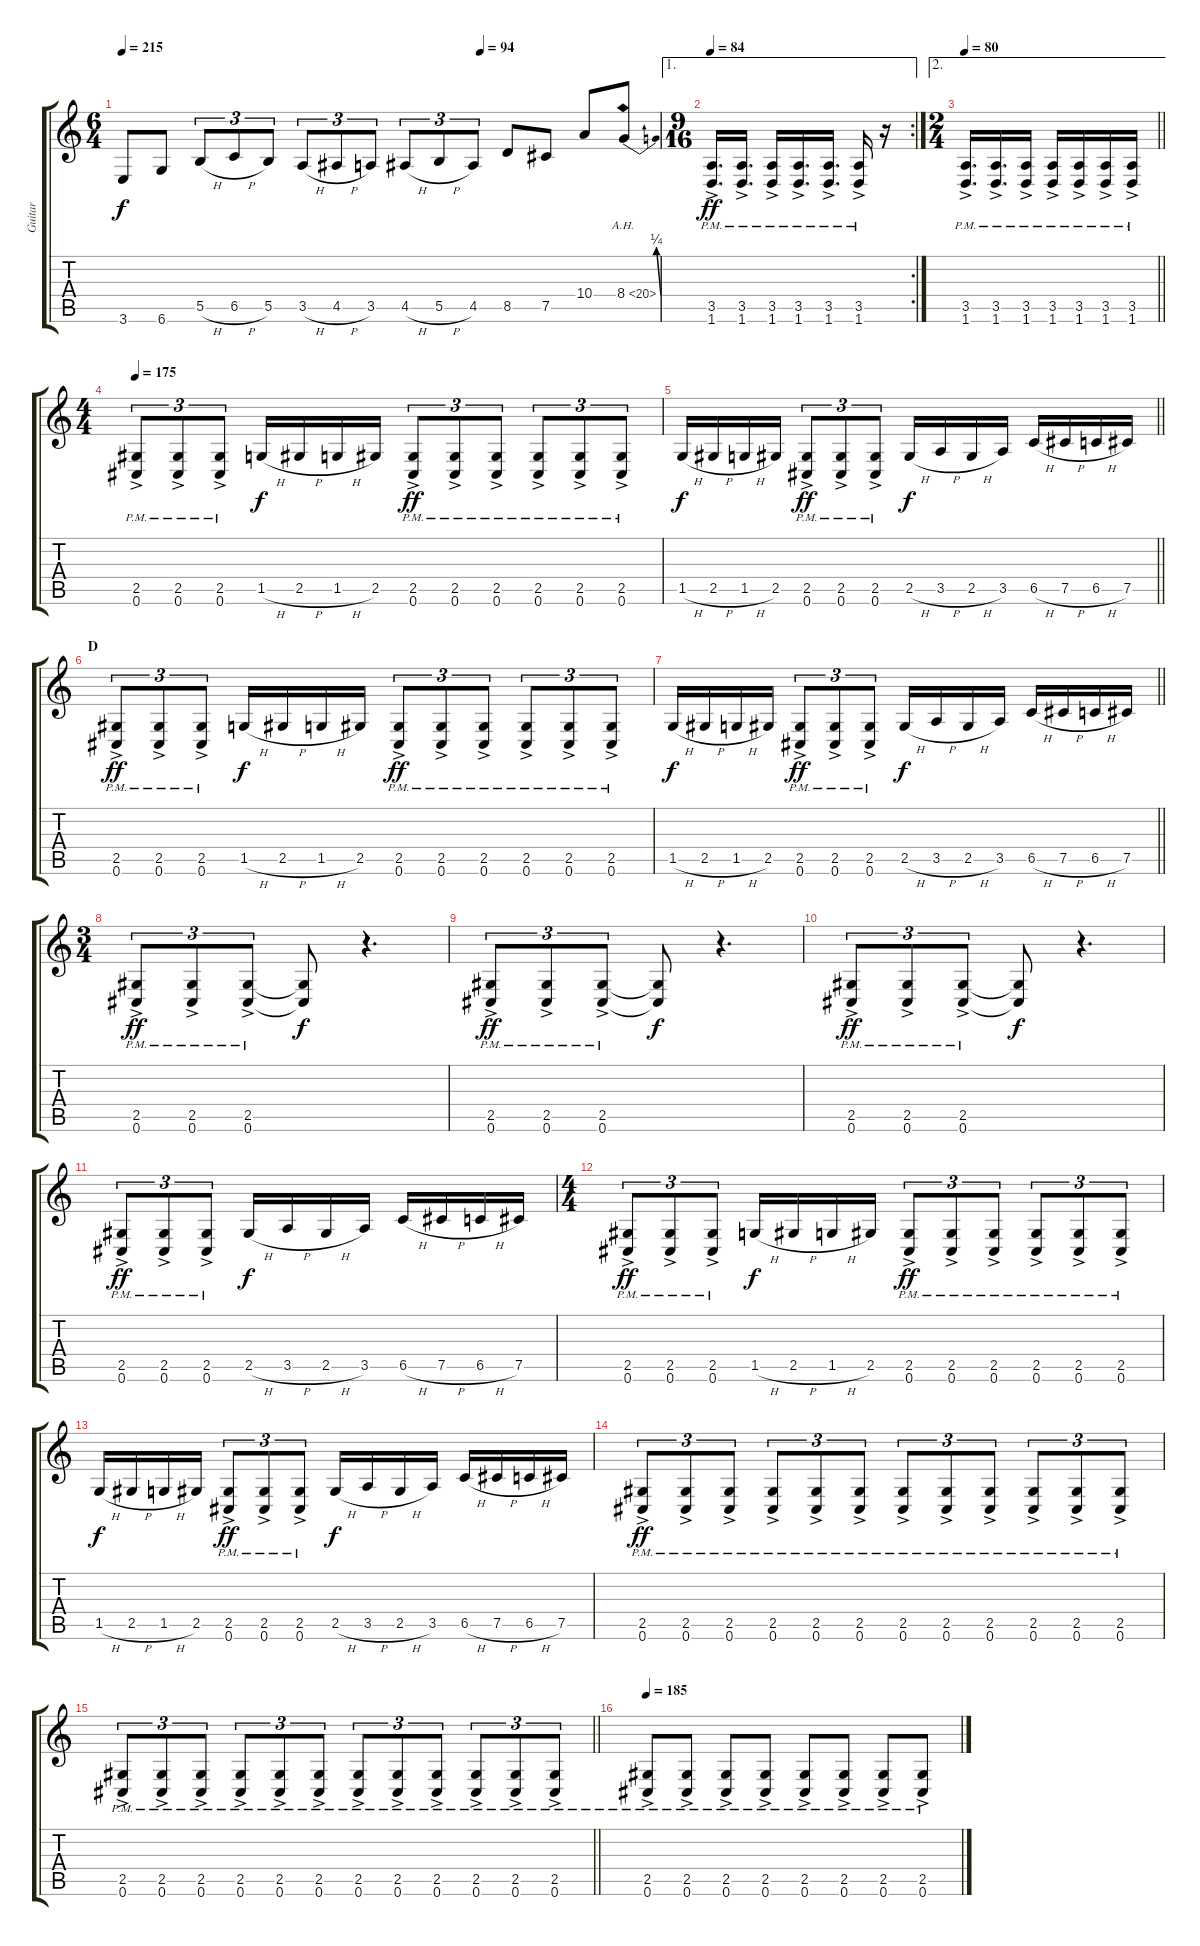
\track ("Guitar" "Guitar") {instrument distortionguitar}
\staff {score tabs}
\tuning (Db4 Ab3 E3 B2 Gb2 Db2) {hide}
\ts (6 4)
\tempo 215
\tempo (94 0.6666666666666666)
\clef g2
\ks c
3.6.8{dy f} 6.6.8 5.5{h}.8{tu (3 2)} 6.5{h}.8{tu (3 2)} 5.5.8{tu (3 2)} 3.5{h}.8{tu (3 2)} 4.5{h}.8{tu (3 2)} 3.5.8{tu (3 2)} 4.5{h}.8{tu (3 2)} 5.5{h}.8{tu (3 2)} 4.5.8{tu (3 2)} 8.5.8 7.5.8 10.4.8 8.4{be (bend 0 0 60 1) ah 12}.8 |
\ae 1
\rc 2
\ts (9 16)
\tempo 84
(3.5{ac pm} 1.6{ac pm}).16{d dy ff} (3.5{ac pm} 1.6{ac pm}).16{d} (3.5{ac pm} 1.6{ac pm}).16 (3.5{ac pm} 1.6{ac pm}).16{d} (3.5{ac pm} 1.6{ac pm}).16{d} (3.5{ac pm} 1.6{ac pm}).16 r.16 |
\ae 2
\ts (2 4)
\tempo 80
\barLineRight lightlight
(3.5{ac pm} 1.6{ac pm}).16{d} (3.5{ac pm} 1.6{ac pm}).16{d} (3.5{ac pm} 1.6{ac pm}).16 (3.5{ac pm} 1.6{ac pm}).16 (3.5{ac pm} 1.6{ac pm}).16 (3.5{ac pm} 1.6{ac pm}).16 (3.5{ac pm} 1.6{ac pm}).16 |
\ts (4 4)
\section ("" "")
\tempo 175
(2.5{ac pm} 0.6{ac pm}).8{tu (3 2)} (2.5{ac pm} 0.6{ac pm}).8{tu (3 2)} (2.5{ac pm} 0.6{ac pm}).8{tu (3 2)} 1.5{h}.16{dy f} 2.5{h}.16 1.5{h}.16 2.5.16 (2.5{ac pm} 0.6{ac pm}).8{tu (3 2) dy ff} (2.5{ac pm} 0.6{ac pm}).8{tu (3 2)} (2.5{ac pm} 0.6{ac pm}).8{tu (3 2)} (2.5{ac pm} 0.6{ac pm}).8{tu (3 2)} (2.5{ac pm} 0.6{ac pm}).8{tu (3 2)} (2.5{ac pm} 0.6{ac pm}).8{tu (3 2)} |
\barLineRight lightlight
1.5{h}.16{dy f} 2.5{h}.16 1.5{h}.16 2.5.16 (2.5{ac pm} 0.6{ac pm}).8{tu (3 2) dy ff} (2.5{ac pm} 0.6{ac pm}).8{tu (3 2)} (2.5{ac pm} 0.6{ac pm}).8{tu (3 2)} 2.5{h}.16{dy f} 3.5{h}.16 2.5{h}.16 3.5.16 6.5{h}.16 7.5{h}.16 6.5{h}.16 7.5.16 |
\section ("" "D")
(2.5{ac pm} 0.6{ac pm}).8{tu (3 2) dy ff} (2.5{ac pm} 0.6{ac pm}).8{tu (3 2)} (2.5{ac pm} 0.6{ac pm}).8{tu (3 2)} 1.5{h}.16{dy f} 2.5{h}.16 1.5{h}.16 2.5.16 (2.5{ac pm} 0.6{ac pm}).8{tu (3 2) dy ff} (2.5{ac pm} 0.6{ac pm}).8{tu (3 2)} (2.5{ac pm} 0.6{ac pm}).8{tu (3 2)} (2.5{ac pm} 0.6{ac pm}).8{tu (3 2)} (2.5{ac pm} 0.6{ac pm}).8{tu (3 2)} (2.5{ac pm} 0.6{ac pm}).8{tu (3 2)} |
\barLineRight lightlight
1.5{h}.16{dy f} 2.5{h}.16 1.5{h}.16 2.5.16 (2.5{ac pm} 0.6{ac pm}).8{tu (3 2) dy ff} (2.5{ac pm} 0.6{ac pm}).8{tu (3 2)} (2.5{ac pm} 0.6{ac pm}).8{tu (3 2)} 2.5{h}.16{dy f} 3.5{h}.16 2.5{h}.16 3.5.16 6.5{h}.16 7.5{h}.16 6.5{h}.16 7.5.16 |
\ts (3 4)
(2.5{ac pm} 0.6{ac pm}).8{tu (3 2) dy ff} (2.5{ac pm} 0.6{ac pm}).8{tu (3 2)} (2.5{ac pm} 0.6{ac pm}).8{tu (3 2)} (2.5{t} 0.6{t}).8{dy f} r.4{d} |
(2.5{ac pm} 0.6{ac pm}).8{tu (3 2) dy ff} (2.5{ac pm} 0.6{ac pm}).8{tu (3 2)} (2.5{ac pm} 0.6{ac pm}).8{tu (3 2)} (2.5{t} 0.6{t}).8{dy f} r.4{d} |
(2.5{ac pm} 0.6{ac pm}).8{tu (3 2) dy ff} (2.5{ac pm} 0.6{ac pm}).8{tu (3 2)} (2.5{ac pm} 0.6{ac pm}).8{tu (3 2)} (2.5{t} 0.6{t}).8{dy f} r.4{d} |
(2.5{ac pm} 0.6{ac pm}).8{tu (3 2) dy ff} (2.5{ac pm} 0.6{ac pm}).8{tu (3 2)} (2.5{ac pm} 0.6{ac pm}).8{tu (3 2)} 2.5{h}.16{dy f} 3.5{h}.16 2.5{h}.16 3.5.16 6.5{h}.16 7.5{h}.16 6.5{h}.16 7.5.16 |
\ts (4 4)
(2.5{ac pm} 0.6{ac pm}).8{tu (3 2) dy ff} (2.5{ac pm} 0.6{ac pm}).8{tu (3 2)} (2.5{ac pm} 0.6{ac pm}).8{tu (3 2)} 1.5{h}.16{dy f} 2.5{h}.16 1.5{h}.16 2.5.16 (2.5{ac pm} 0.6{ac pm}).8{tu (3 2) dy ff} (2.5{ac pm} 0.6{ac pm}).8{tu (3 2)} (2.5{ac pm} 0.6{ac pm}).8{tu (3 2)} (2.5{ac pm} 0.6{ac pm}).8{tu (3 2)} (2.5{ac pm} 0.6{ac pm}).8{tu (3 2)} (2.5{ac pm} 0.6{ac pm}).8{tu (3 2)} |
1.5{h}.16{dy f} 2.5{h}.16 1.5{h}.16 2.5.16 (2.5{ac pm} 0.6{ac pm}).8{tu (3 2) dy ff} (2.5{ac pm} 0.6{ac pm}).8{tu (3 2)} (2.5{ac pm} 0.6{ac pm}).8{tu (3 2)} 2.5{h}.16{dy f} 3.5{h}.16 2.5{h}.16 3.5.16 6.5{h}.16 7.5{h}.16 6.5{h}.16 7.5.16 |
(2.5{ac pm} 0.6{ac pm}).8{tu (3 2) dy ff} (2.5{ac pm} 0.6{ac pm}).8{tu (3 2)} (2.5{ac pm} 0.6{ac pm}).8{tu (3 2)} (2.5{ac pm} 0.6{ac pm}).8{tu (3 2)} (2.5{ac pm} 0.6{ac pm}).8{tu (3 2)} (2.5{ac pm} 0.6{ac pm}).8{tu (3 2)} (2.5{ac pm} 0.6{ac pm}).8{tu (3 2)} (2.5{ac pm} 0.6{ac pm}).8{tu (3 2)} (2.5{ac pm} 0.6{ac pm}).8{tu (3 2)} (2.5{ac pm} 0.6{ac pm}).8{tu (3 2)} (2.5{ac pm} 0.6{ac pm}).8{tu (3 2)} (2.5{ac pm} 0.6{ac pm}).8{tu (3 2)} |
\barLineRight lightlight
(2.5{ac pm} 0.6{ac pm}).8{tu (3 2)} (2.5{ac pm} 0.6{ac pm}).8{tu (3 2)} (2.5{ac pm} 0.6{ac pm}).8{tu (3 2)} (2.5{ac pm} 0.6{ac pm}).8{tu (3 2)} (2.5{ac pm} 0.6{ac pm}).8{tu (3 2)} (2.5{ac pm} 0.6{ac pm}).8{tu (3 2)} (2.5{ac pm} 0.6{ac pm}).8{tu (3 2)} (2.5{ac pm} 0.6{ac pm}).8{tu (3 2)} (2.5{ac pm} 0.6{ac pm}).8{tu (3 2)} (2.5{ac pm} 0.6{ac pm}).8{tu (3 2)} (2.5{ac pm} 0.6{ac pm}).8{tu (3 2)} (2.5{ac pm} 0.6{ac pm}).8{tu (3 2)} |
\section ("" "")
\tempo 185
(2.5{ac pm} 0.6{ac pm}).8 (2.5{ac pm} 0.6{ac pm}).8 (2.5{ac pm} 0.6{ac pm}).8 (2.5{ac pm} 0.6{ac pm}).8 (2.5{ac pm} 0.6{ac pm}).8 (2.5{ac pm} 0.6{ac pm}).8 (2.5{ac pm} 0.6{ac pm}).8 (2.5{ac pm} 0.6{ac pm}).8
